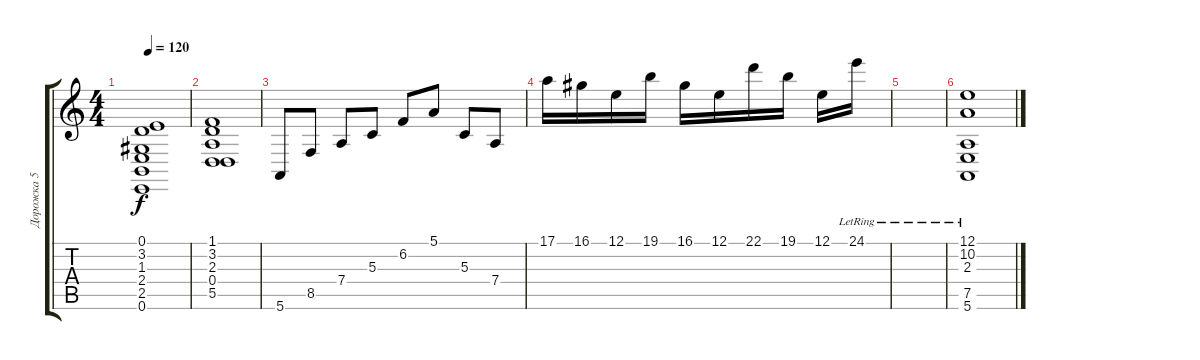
\track ("Дорожка 5" "Дорожка 5") {instrument electricgrandpiano}
\staff {score tabs}
\tuning (E4 B3 G3 D3 A2 E2) {hide}
\ts (4 4)
\tempo 120
\clef g2
\ks c
(0.1 3.2 1.3 2.4 2.5 0.6).1{dy f} |
(1.1 3.2 2.3 0.4 5.5).1 |
5.6.8 8.5.8 7.4.8 5.3.8 6.2.8 5.1.8 5.3.8 7.4.8 |
17.1.16 16.1.16 12.1.16 19.1.16 16.1.16 12.1.16 22.1.16 19.1.16 12.1.16 24.1{lr}.16 |
|
(12.1{lr} 10.2 2.3 7.5 5.6).1
